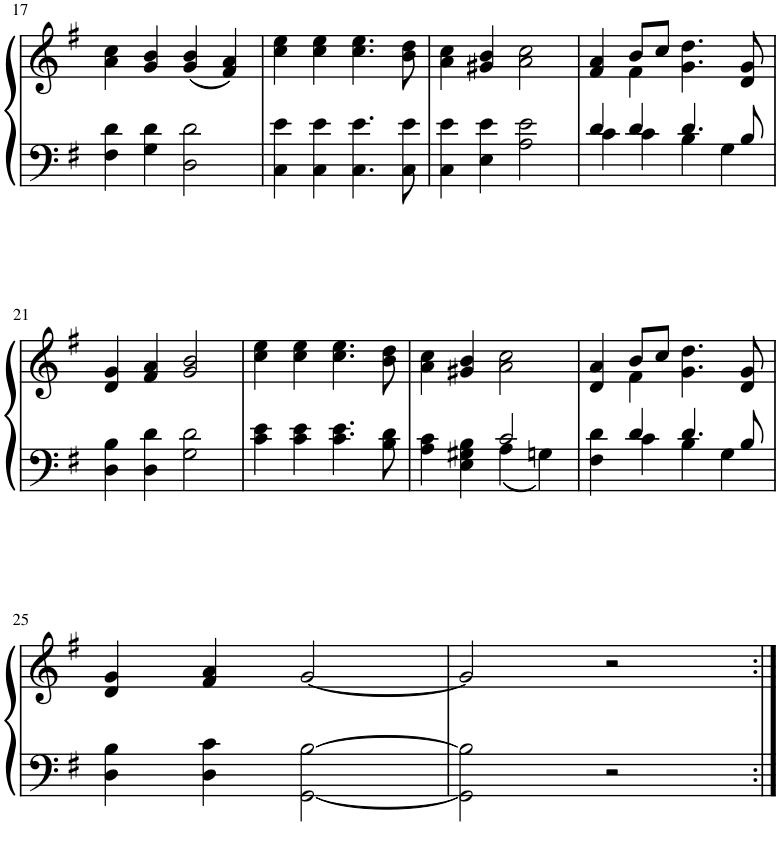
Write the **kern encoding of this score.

**kern	**kern
*part1	*part1
*staff2	*staff1
*I"Piano	*
*I'Pno.	*
!!LO:PB:g=z
*clefF4	*clefG2
*k[f#]	*k[f#]
*M4/4	*M4/4
=17	=17
4F#\ 4d\	4a\ 4cc\
4G\ 4d\	4g/ 4b/
2D\ 2d\	(4g/ 4b/
.	4f#/ 4a/)
=18	=18
4C\ 4e\	4cc\ 4ee\
4C\ 4e\	4cc\ 4ee\
4.C\ 4.e\	4.cc\ 4.ee\
8C\ 8e\	8b\ 8dd\
=19	=19
4C\ 4e\	4a\ 4cc\
4E\ 4e\	4g#X/ 4b/
2A\ 2e\	2a\ 2cc\
=20	=20
*^	*^
4d/	4c\	4f#/ 4a/	4ryy
4d/	4c\	8b/L	4f#\
.	.	8cc/J	.
4.d/	4B\	4.g\ 4.dd\	2ryy
.	4G\	.	.
8B/	.	8d/ 8g/	.
*v	*v	*	*
*	*v	*v
!!LO:LB:g=z
=21	=21
4D\ 4B\	4d/ 4g/
4D\ 4d\	4f#/ 4a/
2G\ 2d\	2g/ 2b/
=22	=22
4c\ 4e\	4cc\ 4ee\
4c\ 4e\	4cc\ 4ee\
4.c\ 4.e\	4.cc\ 4.ee\
8B\ 8d\	8b\ 8dd\
=23	=23
*^	*
4A\ 4c\	2ryy	4a\ 4cc\
4E\ 4G#X\ 4B\	.	4g#X/ 4b/
2c/	4A\	2a\ 2cc\
.	4Gn\	.
=24	=24	=24
*	*	*^
4F#\ 4d\	4ryy	4d/ 4a/	4ryy
4d/	4c\	8b/L	4f#\
.	.	8cc/J	.
4.d/	4B\	4.g\ 4.dd\	2ryy
.	4G\	.	.
8B/	.	8d/ 8g/	.
*v	*v	*	*
*	*v	*v
!!LO:LB:g=z
=25	=25
4D\ 4B\	4d/ 4g/
4D\ 4c\	4f#/ 4a/
[2GG\ [2B\	[2g/
=26	=26
2GG\] 2B\]	2g/]
2r	2r
=:|!	=:|!
*-	*-
